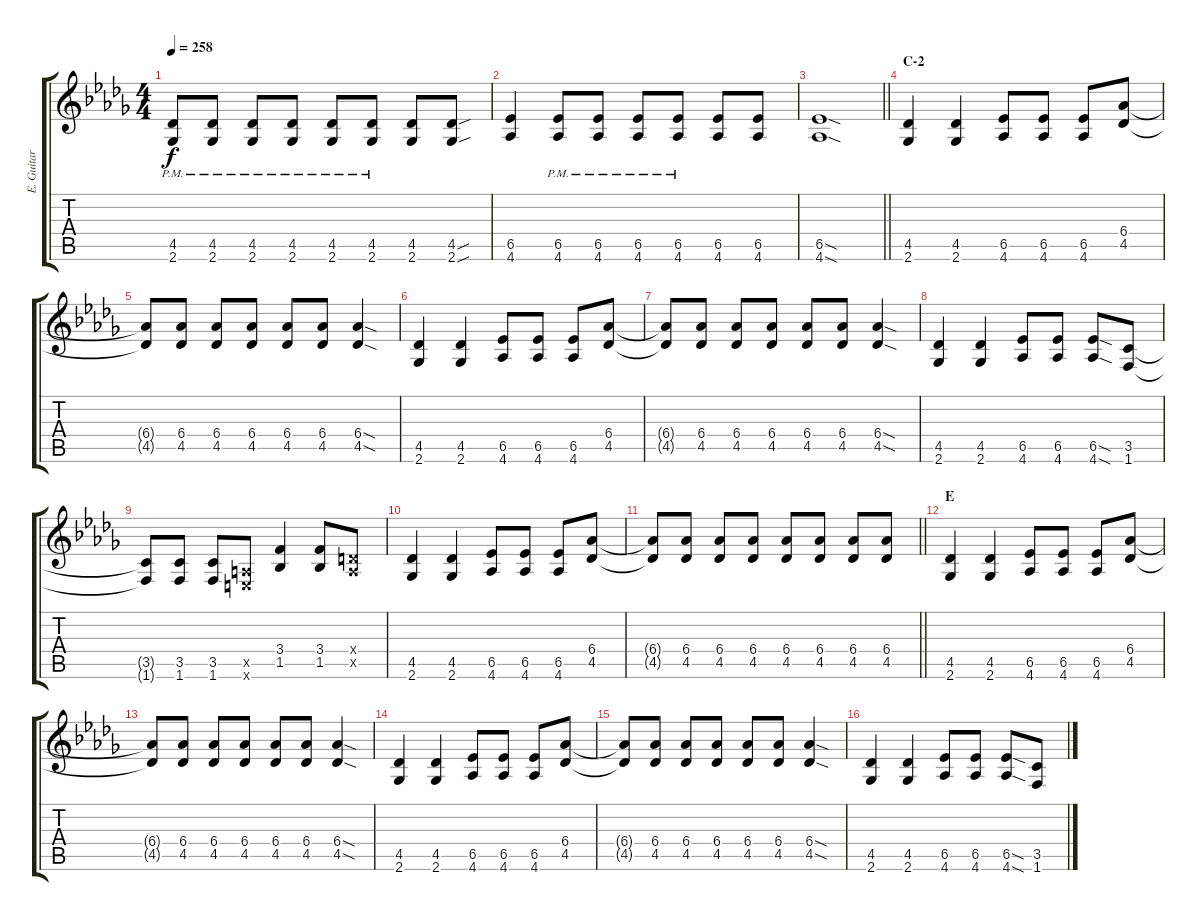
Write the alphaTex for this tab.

\track ("E. Guitar III" "E. Guitar ") {instrument overdrivenguitar}
\staff {score tabs}
\tuning (E4 B3 G3 D3 A2 E2) {hide}
\ts (4 4)
\tempo 258
\clef g2
\ks db
(4.5{pm} 2.6{pm}).8{dy f} (4.5{pm} 2.6{pm}).8 (4.5{pm} 2.6{pm}).8 (4.5{pm} 2.6{pm}).8 (4.5{pm} 2.6{pm}).8 (4.5{pm} 2.6{pm}).8 (4.5 2.6).8 (4.5{sou} 2.6{sou}).8 |
(6.5 4.6).4 (6.5{pm} 4.6{pm}).8 (6.5{pm} 4.6{pm}).8 (6.5{pm} 4.6{pm}).8 (6.5{pm} 4.6{pm}).8 (6.5 4.6).8 (6.5 4.6).8 |
\barLineRight lightlight
(6.5{sod} 4.6{sod}).1 |
\section ("" "C-2")
(4.5 2.6).4 (4.5 2.6).4 (6.5 4.6).8 (6.5 4.6).8 (6.5 4.6).8 (6.4 4.5).8 |
(6.4{t} 4.5{t}).8 (6.4 4.5).8 (6.4 4.5).8 (6.4 4.5).8 (6.4 4.5).8 (6.4 4.5).8 (6.4{sod} 4.5{sod}).4 |
(4.5 2.6).4 (4.5 2.6).4 (6.5 4.6).8 (6.5 4.6).8 (6.5 4.6).8 (6.4 4.5).8 |
(6.4{t} 4.5{t}).8 (6.4 4.5).8 (6.4 4.5).8 (6.4 4.5).8 (6.4 4.5).8 (6.4 4.5).8 (6.4{sod} 4.5{sod}).4 |
(4.5 2.6).4 (4.5 2.6).4 (6.5 4.6).8 (6.5 4.6).8 (6.5{sod} 4.6{sod}).8 (3.5 1.6).8 |
(3.5{t} 1.6{t}).8 (3.5 1.6).8 (3.5 1.6).8 (0.5{x} 0.6{x}).8 (3.4 1.5).4 (3.4 1.5).8 (0.4{x} 0.5{x}).8 |
(4.5 2.6).4 (4.5 2.6).4 (6.5 4.6).8 (6.5 4.6).8 (6.5 4.6).8 (6.4 4.5).8 |
\barLineRight lightlight
(6.4{t} 4.5{t}).8 (6.4 4.5).8 (6.4 4.5).8 (6.4 4.5).8 (6.4 4.5).8 (6.4 4.5).8 (6.4 4.5).8 (6.4 4.5).8 |
\section ("" "E")
(4.5 2.6).4 (4.5 2.6).4 (6.5 4.6).8 (6.5 4.6).8 (6.5 4.6).8 (6.4 4.5).8 |
(6.4{t} 4.5{t}).8 (6.4 4.5).8 (6.4 4.5).8 (6.4 4.5).8 (6.4 4.5).8 (6.4 4.5).8 (6.4{sod} 4.5{sod}).4 |
(4.5 2.6).4 (4.5 2.6).4 (6.5 4.6).8 (6.5 4.6).8 (6.5 4.6).8 (6.4 4.5).8 |
(6.4{t} 4.5{t}).8 (6.4 4.5).8 (6.4 4.5).8 (6.4 4.5).8 (6.4 4.5).8 (6.4 4.5).8 (6.4{sod} 4.5{sod}).4 |
(4.5 2.6).4 (4.5 2.6).4 (6.5 4.6).8 (6.5 4.6).8 (6.5{sod} 4.6{sod}).8 (3.5 1.6).8
